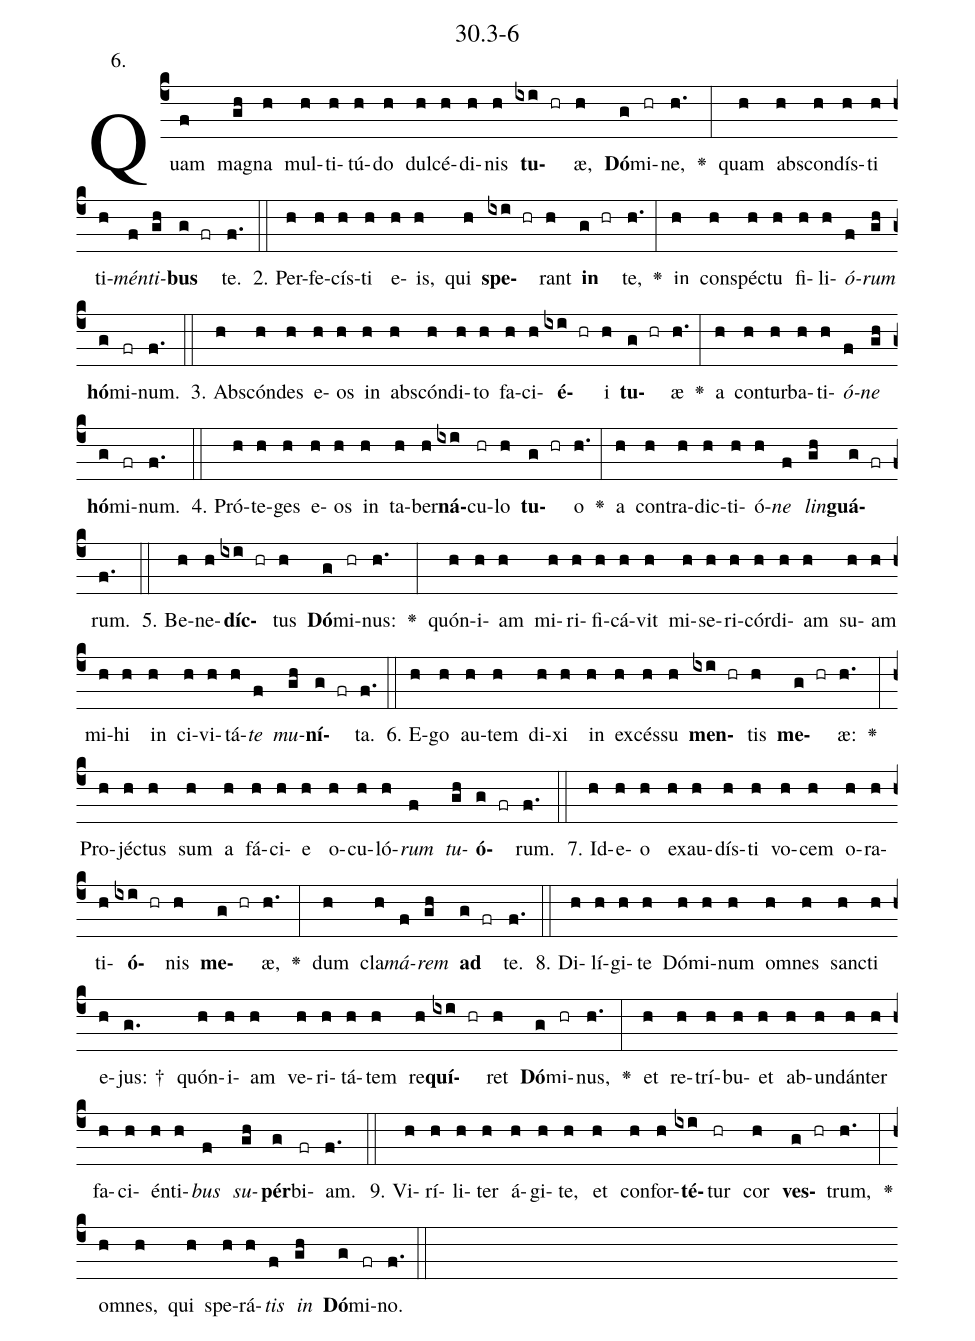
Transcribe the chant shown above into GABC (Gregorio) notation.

name: 30.3-6;
annotation: 6.;
%%
(c4)Quam(f) ma(gh)gna(h) mul(h)ti(h)tú(h)do(h) dul(h)cé(h)di(h)nis(h) <b>tu</b>(ixi hr)æ,(h) <b>Dó</b>(g)mi(hr)ne,(h.) <v>\greheightstar</v>(:) quam(h) abs(h)con(h)dís(h)ti(h) ti(h)<i>mén</i>(f)<i>ti</i>(gh)<b>bus</b>(g fr) te.(f.) (::)
2. Per(h)fe(h)cís(h)ti(h) e(h)is,(h) qui(h) <b>spe</b>(ixi hr)rant(h) <b>in</b>(g hr) te,(h.) <v>\greheightstar</v>(:) in(h) con(h)spéc(h)tu(h) fi(h)li(h)<i>ó</i>(f)<i>rum</i>(gh) <b>hó</b>(g)mi(fr)num.(f.) (::)
3. Abs(h)cón(h)des(h) e(h)os(h) in(h) abs(h)cón(h)di(h)to(h) fa(h)ci(h)<b>é</b>(ixi hr)i(h) <b>tu</b>(g hr)æ(h.) <v>\greheightstar</v>(:) a(h) con(h)tur(h)ba(h)ti(h)<i>ó</i>(f)<i>ne</i>(gh) <b>hó</b>(g)mi(fr)num.(f.) (::)
4. Pró(h)te(h)ges(h) e(h)os(h) in(h) ta(h)ber(h)<b>ná</b>(ixi)cu(hr)lo(h) <b>tu</b>(g hr)o(h.) <v>\greheightstar</v>(:) a(h) con(h)tra(h)dic(h)ti(h)ó(h)<i>ne</i>(f) <i>lin</i>(gh)<b>guá</b>(g fr)rum.(f.) (::)
5. Be(h)ne(h)<b>díc</b>(ixi hr)tus(h) <b>Dó</b>(g)mi(hr)nus:(h.) <v>\greheightstar</v>(:) quón(h)i(h)am(h) mi(h)ri(h)fi(h)cá(h)vit(h) mi(h)se(h)ri(h)cór(h)di(h)am(h) su(h)am(h) mi(h)hi(h) in(h) ci(h)vi(h)tá(h)<i>te</i>(f) <i>mu</i>(gh)<b>ní</b>(g fr)ta.(f.) (::)
6. E(h)go(h) au(h)tem(h) di(h)xi(h) in(h) ex(h)cés(h)su(h) <b>men</b>(ixi hr)tis(h) <b>me</b>(g hr)æ:(h.) <v>\greheightstar</v>(:) Pro(h)jéc(h)tus(h) sum(h) a(h) fá(h)ci(h)e(h) o(h)cu(h)ló(h)<i>rum</i>(f) <i>tu</i>(gh)<b>ó</b>(g fr)rum.(f.) (::)
7. Id(h)e(h)o(h) ex(h)au(h)dís(h)ti(h) vo(h)cem(h) o(h)ra(h)ti(h)<b>ó</b>(ixi hr)nis(h) <b>me</b>(g hr)æ,(h.) <v>\greheightstar</v>(:) dum(h) cla(h)<i>má</i>(f)<i>rem</i>(gh) <b>ad</b>(g fr) te.(f.) (::)
8. Di(h)lí(h)gi(h)te(h) Dó(h)mi(h)num(h) om(h)nes(h) sanc(h)ti(h) e(h)jus: †(g.) quón(h)i(h)am(h) ve(h)ri(h)tá(h)tem(h) re(h)<b>quí</b>(ixi hr)ret(h) <b>Dó</b>(g)mi(hr)nus,(h.) <v>\greheightstar</v>(:) et(h) re(h)trí(h)bu(h)et(h) ab(h)un(h)dán(h)ter(h) fa(h)ci(h)én(h)ti(h)<i>bus</i>(f) <i>su</i>(gh)<b>pér</b>(g)bi(fr)am.(f.) (::)
9. Vi(h)rí(h)li(h)ter(h) á(h)gi(h)te,(h) et(h) con(h)for(h)<b>té</b>(ixi)tur(hr) cor(h) <b>ves</b>(g hr)trum,(h.) <v>\greheightstar</v>(:) om(h)nes,(h) qui(h) spe(h)rá(h)<i>tis</i>(f) <i>in</i>(gh) <b>Dó</b>(g)mi(fr)no.(f.) (::)
